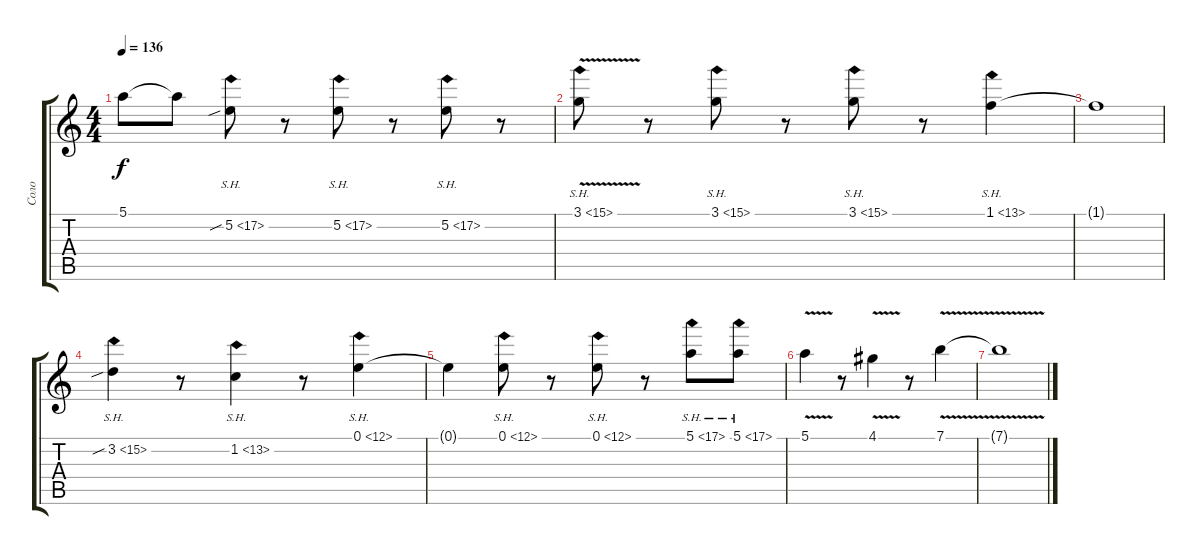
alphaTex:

\track ("Соло" "Соло") {instrument electricguitarjazz}
\staff {score tabs}
\tuning (E4 B3 G3 D3 A2 E2) {hide}
\ts (4 4)
\tempo 136
\clef g2
\ks c
5.1{t}.8{dy f} 5.1{t}.8 5.2{sh 12 sib}.8 r.8 5.2{sh 12}.8 r.8 5.2{sh 12}.8 r.8 |
3.1{sh 12 v}.8 r.8 3.1{sh 12}.8 r.8 3.1{sh 12}.8 r.8 1.1{sh 12}.4 |
1.1{t}.1 |
3.2{sh 12 sib}.4 r.8 1.2{sh 12}.4 r.8 0.1{sh 12}.4 |
0.1{t}.4 0.1{sh 12}.8 r.8 0.1{sh 12}.8 r.8 5.1{sh 12}.8 5.1{sh 12}.8 |
5.1{v}.4 r.8 4.1{v}.4 r.8 7.1{v}.4 |
7.1{t}.1
